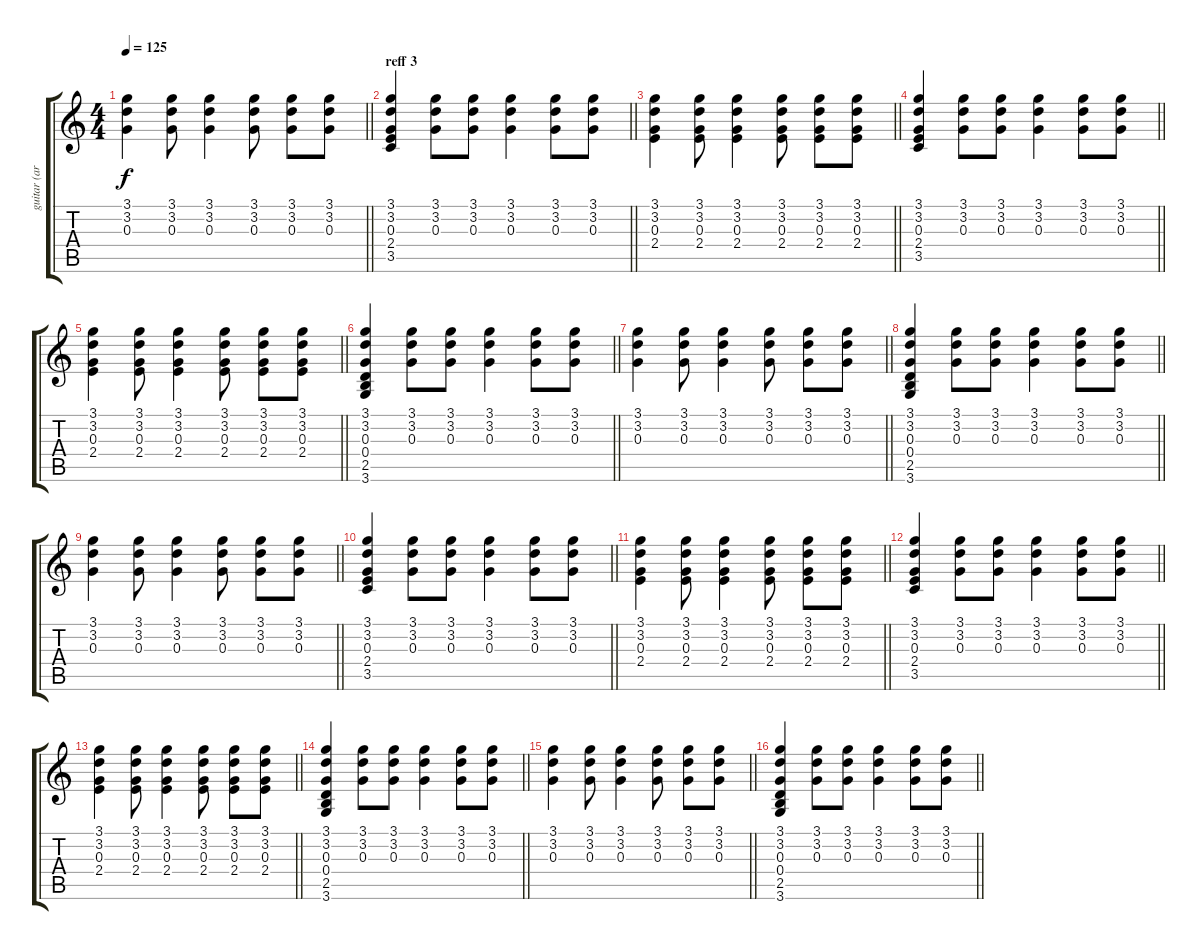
\track ("guitar (aril)" "guitar (ar") {instrument acousticguitarsteel}
\staff {score tabs}
\tuning (E4 B3 G3 D3 A2 E2) {hide}
\ts (4 4)
\tempo 125
\clef g2
\barLineRight lightlight
\ks c
(3.1 3.2 0.3).4{dy f} (3.1 3.2 0.3).8 (3.1 3.2 0.3).4 (3.1 3.2 0.3).8 (3.1 3.2 0.3).8 (3.1 3.2 0.3).8 |
\section ("" "reff 3")
\barLineRight lightlight
(3.1 3.2 0.3 2.4 3.5).4 (3.1 3.2 0.3).8 (3.1 3.2 0.3).8 (3.1 3.2 0.3).4 (3.1 3.2 0.3).8 (3.1 3.2 0.3).8 |
\barLineRight lightlight
(3.1 3.2 0.3 2.4).4 (3.1 3.2 0.3 2.4).8 (3.1 3.2 0.3 2.4).4 (3.1 3.2 0.3 2.4).8 (3.1 3.2 0.3 2.4).8 (3.1 3.2 0.3 2.4).8 |
\barLineRight lightlight
(3.1 3.2 0.3 2.4 3.5).4 (3.1 3.2 0.3).8 (3.1 3.2 0.3).8 (3.1 3.2 0.3).4 (3.1 3.2 0.3).8 (3.1 3.2 0.3).8 |
\barLineRight lightlight
(3.1 3.2 0.3 2.4).4 (3.1 3.2 0.3 2.4).8 (3.1 3.2 0.3 2.4).4 (3.1 3.2 0.3 2.4).8 (3.1 3.2 0.3 2.4).8 (3.1 3.2 0.3 2.4).8 |
\barLineRight lightlight
(3.1 3.2 0.3 0.4 2.5 3.6).4 (3.1 3.2 0.3).8 (3.1 3.2 0.3).8 (3.1 3.2 0.3).4 (3.1 3.2 0.3).8 (3.1 3.2 0.3).8 |
\barLineRight lightlight
(3.1 3.2 0.3).4 (3.1 3.2 0.3).8 (3.1 3.2 0.3).4 (3.1 3.2 0.3).8 (3.1 3.2 0.3).8 (3.1 3.2 0.3).8 |
\barLineRight lightlight
(3.1 3.2 0.3 0.4 2.5 3.6).4 (3.1 3.2 0.3).8 (3.1 3.2 0.3).8 (3.1 3.2 0.3).4 (3.1 3.2 0.3).8 (3.1 3.2 0.3).8 |
\barLineRight lightlight
(3.1 3.2 0.3).4 (3.1 3.2 0.3).8 (3.1 3.2 0.3).4 (3.1 3.2 0.3).8 (3.1 3.2 0.3).8 (3.1 3.2 0.3).8 |
\barLineRight lightlight
(3.1 3.2 0.3 2.4 3.5).4 (3.1 3.2 0.3).8 (3.1 3.2 0.3).8 (3.1 3.2 0.3).4 (3.1 3.2 0.3).8 (3.1 3.2 0.3).8 |
\barLineRight lightlight
(3.1 3.2 0.3 2.4).4 (3.1 3.2 0.3 2.4).8 (3.1 3.2 0.3 2.4).4 (3.1 3.2 0.3 2.4).8 (3.1 3.2 0.3 2.4).8 (3.1 3.2 0.3 2.4).8 |
\barLineRight lightlight
(3.1 3.2 0.3 2.4 3.5).4 (3.1 3.2 0.3).8 (3.1 3.2 0.3).8 (3.1 3.2 0.3).4 (3.1 3.2 0.3).8 (3.1 3.2 0.3).8 |
\barLineRight lightlight
(3.1 3.2 0.3 2.4).4 (3.1 3.2 0.3 2.4).8 (3.1 3.2 0.3 2.4).4 (3.1 3.2 0.3 2.4).8 (3.1 3.2 0.3 2.4).8 (3.1 3.2 0.3 2.4).8 |
\barLineRight lightlight
(3.1 3.2 0.3 0.4 2.5 3.6).4 (3.1 3.2 0.3).8 (3.1 3.2 0.3).8 (3.1 3.2 0.3).4 (3.1 3.2 0.3).8 (3.1 3.2 0.3).8 |
\barLineRight lightlight
(3.1 3.2 0.3).4 (3.1 3.2 0.3).8 (3.1 3.2 0.3).4 (3.1 3.2 0.3).8 (3.1 3.2 0.3).8 (3.1 3.2 0.3).8 |
\barLineRight lightlight
(3.1 3.2 0.3 0.4 2.5 3.6).4 (3.1 3.2 0.3).8 (3.1 3.2 0.3).8 (3.1 3.2 0.3).4 (3.1 3.2 0.3).8 (3.1 3.2 0.3).8
